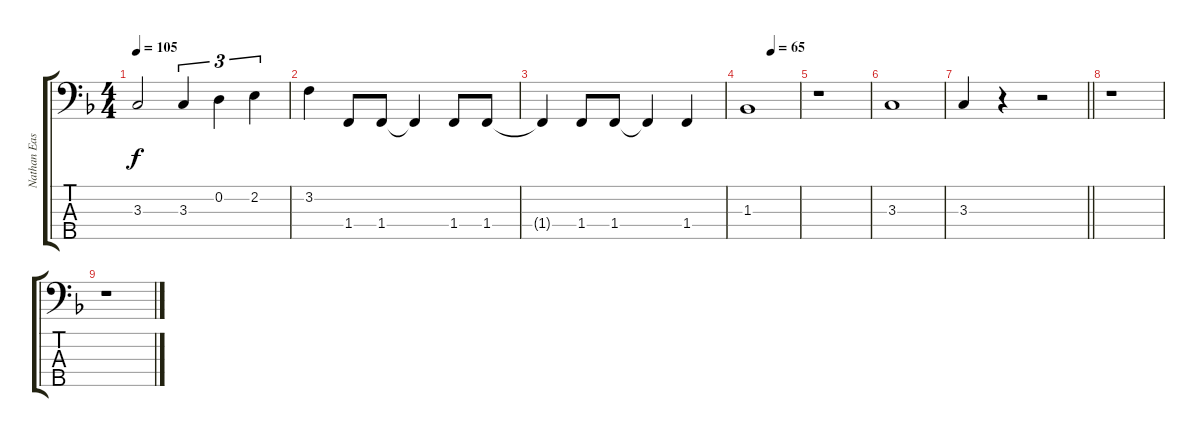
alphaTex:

\track ("Nathan East Bass" "Nathan Eas") {instrument electricbassfinger}
\staff {score tabs}
\tuning (G2 D2 A1 E1 B0) {hide}
\ts (4 4)
\tempo 105
\clef f4
\ks f
3.3.2{dy f} 3.3.4{tu (3 2)} 0.2.4{tu (3 2)} 2.2.4{tu (3 2)} |
3.2.4 1.4.8 1.4.8 1.4{t}.4 1.4.8 1.4.8 |
1.4{t}.4 1.4.8 1.4.8 1.4{t}.4 1.4.4 |
\tempo (65 0.46875)
1.3.1 |
r.1 |
3.3.1 |
\barLineRight lightlight
3.3.4 r.4 r.2 |
r.1 |
r.1
